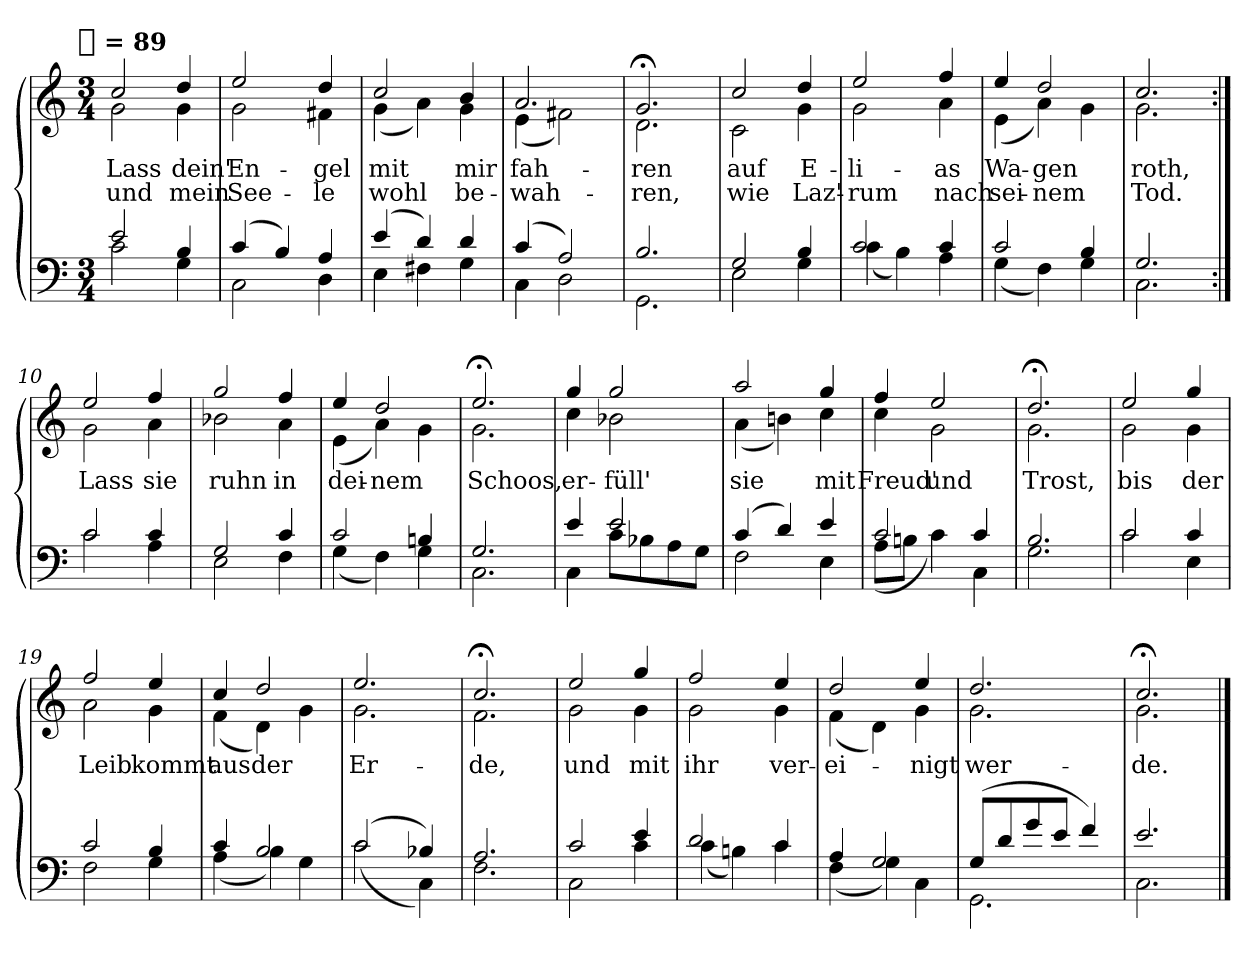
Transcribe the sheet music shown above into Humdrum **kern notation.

**kern	**kern	**text	**text
*part1	*part1	*part1	*part1
*staff2	*staff1	*staff1	*staff1
*clefF4	*clefG2	*	*
!!LO:TX:omd:t=[quarter] = 89
*M3/4	*M3/4	*	*
*MM89	*MM89	*	*
=1	=1	=1	=1
*^	*^	*	*
2e	2c	2cc	2g	Lass	und
4B	4G	4dd	4g	dein'	mein
=2	=2	=2	=2	=2	=2
(4c	2C	2ee	2g	En-	See-
4B)	.	.	.	.	.
4A	4D	4dd	4f#X	-gel	-le
=3	=3	=3	=3	=3	=3
(4e	4E	2cc	(4g	mit	wohl
4d)	4F#X	.	4a)	.	.
4d	4G	4b	4g	mir	be-
=4	=4	=4	=4	=4	=4
(4c	4C	2.a	(4e	fah-	-wah-
2A)	2D	.	2f#X)	.	.
=5	=5	=5	=5	=5	=5
2.B	2.GG	2.g;<	2.d	-ren	-ren,
=6	=6	=6	=6	=6	=6
2G	2E	2cc	2c	auf	wie
4B	4G	4dd	4g	E-	Laz'-
=7	=7	=7	=7	=7	=7
2c	(4c	2ee	2g	-li-	-rum
.	4B)	.	.	.	.
4c	4A	4ff	4a	-as	nach
=8	=8	=8	=8	=8	=8
2c	(4G	4ee	(4e	Wa-	sei-
.	4F)	2dd	4a)	-gen	-nem
4B	4G	.	4g	.	.
=9	=9	=9	=9	=9	=9
2.G	2.C	2.cc	2.g	roth,	Tod.
!!LO:LB:g=z	!!
=10:|!	=10:|!	=10:|!	=10:|!	=10:|!	=10:|!
2c	2c	2ee	2g	Lass	.
4c	4A	4ff	4a	sie	.
=11	=11	=11	=11	=11	=11
2G	2E	2gg	2b-X	ruhn	.
4c	4F	4ff	4a	in	.
=12	=12	=12	=12	=12	=12
2c	(4G	4ee	(4e	dei-	.
.	4F)	2dd	4a)	-nem	.
4Bn	4G	.	4g	.	.
=13	=13	=13	=13	=13	=13
2.G	2.C	2.ee;<	2.g	Schoos,	.
=14	=14	=14	=14	=14	=14
4e	4C	4gg	4cc	er-	.
2e	8cL	2gg	2b-X	-füll'	.
.	8B-X	.	.	.	.
.	8A	.	.	.	.
.	8GJ	.	.	.	.
=15	=15	=15	=15	=15	=15
(4c	2F	2aa	(4a	sie	.
4d)	.	.	4bn)	.	.
4e	4E	4gg	4cc	mit	.
!!LO:LB:g=z	!!
=16	=16	=16	=16	=16	=16
2c	(8AL	4ff	4cc	Freud'	.
.	8BnJ	.	.	.	.
.	4c)	2ee	2g	und	.
4c	4C	.	.	.	.
=17	=17	=17	=17	=17	=17
2.B	2.G	2.dd;<	2.g	Trost,	.
=18	=18	=18	=18	=18	=18
2c	2c	2ee	2g	bis	.
4c	4E	4gg	4g	der	.
=19	=19	=19	=19	=19	=19
2c	2F	2ff	2a	Leib	.
4B	4G	4ee	4g	kommt	.
=20	=20	=20	=20	=20	=20
4c	(4A	4cc	(4f	aus	.
2B	4B)	2dd	4d)	der	.
.	4G	.	4g	.	.
=21	=21	=21	=21	=21	=21
(2c	(2c	2.ee	2.g	Er-	.
4B-X)	4C)	.	.	.	.
=22	=22	=22	=22	=22	=22
2.A	2.F	2.cc;<	2.f	-de,	.
!!LO:LB:g=z	!!
=23	=23	=23	=23	=23	=23
2c	2C	2ee	2g	und	.
4e	4c	4gg	4g	mit	.
=24	=24	=24	=24	=24	=24
2d	(4c	2ff	2g	ihr	.
.	4Bn)	.	.	.	.
4c	4c	4ee	4g	ver-	.
=25	=25	=25	=25	=25	=25
4A	(4F	2dd	(4f	-ei-	.
2G	4G)	.	4d)	.	.
.	4C	4ee	4g	-nigt	.
=26	=26	=26	=26	=26	=26
(8GL	2.GG	2.dd	2.g	wer-	.
8d	.	.	.	.	.
8g	.	.	.	.	.
8eJ	.	.	.	.	.
4f)	.	.	.	.	.
=27	=27	=27	=27	=27	=27
2.e	2.C	2.cc;<	2.g	-de.	.
*v	*v	*	*	*	*
*	*v	*v	*	*
==	==	==	==
*-	*-	*-	*-
